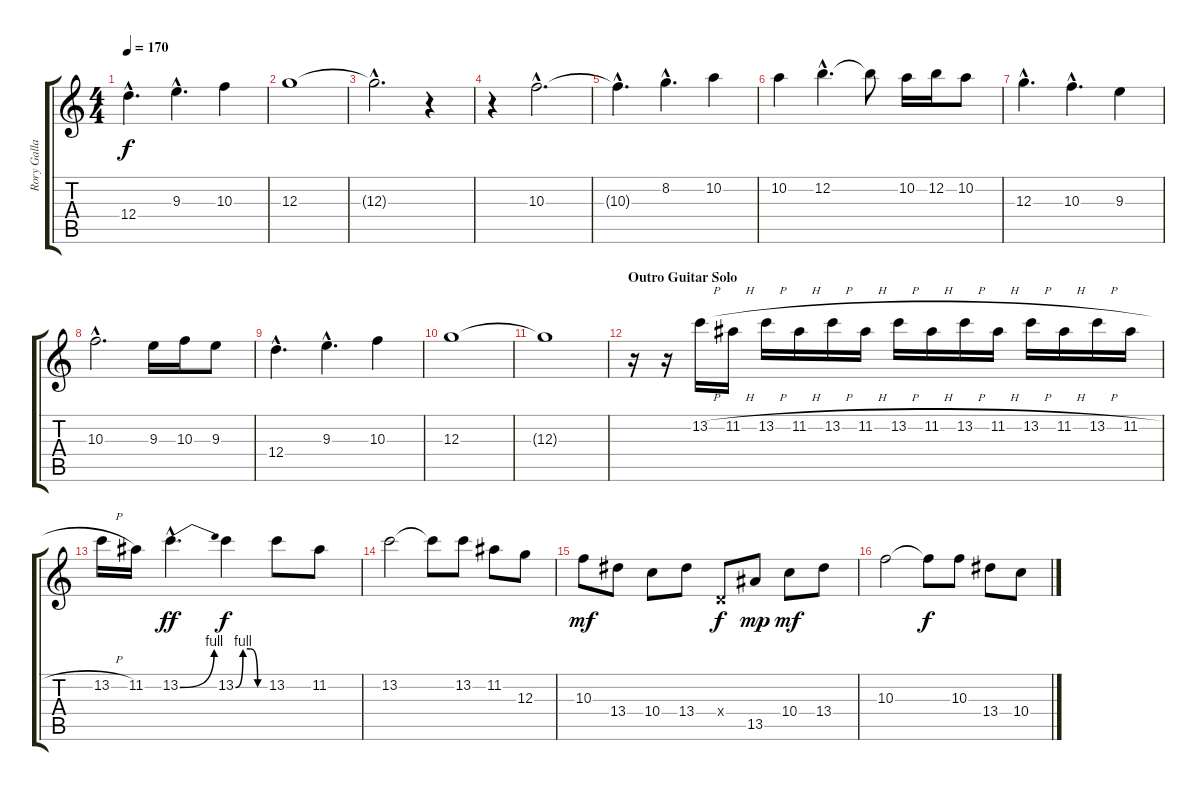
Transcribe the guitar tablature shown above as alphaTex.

\track ("Rory Gallagher Lead" "Rory Galla") {instrument overdrivenguitar}
\staff {score tabs}
\tuning (E4 B3 G3 D3 A2 E2) {hide}
\ts (4 4)
\tempo 170
\clef g2
\ks c
12.4{hac}.4{d dy f} 9.3{hac}.4{d} 10.3.4 |
12.3.1 |
12.3{hac t}.2{d} r.4 |
r.4 10.3{hac}.2{d} |
10.3{hac t}.4{d} 8.2{hac}.4{d} 10.2.4 |
10.2.4 12.2{hac}.4{d} 12.2{t}.8 10.2.16 12.2.16 10.2.8 |
12.3{hac}.4{d} 10.3{hac}.4{d} 9.3.4 |
10.3{hac}.2{d} 9.3.16 10.3.16 9.3.8 |
12.4{hac}.4{d} 9.3{hac}.4{d} 10.3.4 |
12.3.1 |
12.3{t}.1 |
\section ("" "Outro Guitar Solo")
r.16 r.16 13.2{h}.16 11.2{h}.16 13.2{h}.16 11.2{h}.16 13.2{h}.16 11.2{h}.16 13.2{h}.16 11.2{h}.16 13.2{h}.16 11.2{h}.16 13.2{h}.16 11.2{h}.16 13.2{h}.16 11.2{h}.16 |
13.2{h}.16 11.2.16 13.2{be (bend 0 0 60 4) hac}.4{d dy ff} 13.2{be (custom 0 0 15 4 30 4 45 0 60 0)}.4{dy f} 13.2.8 11.2.8 |
13.2.2 13.2{t}.8 13.2.8 11.2.8 12.3.8 |
10.3.8{dy mf} 13.4.8 10.4.8 13.4.8 0.4{x}.8{dy f} 13.5.8{dy mp} 10.4.8{dy mf} 13.4.8 |
10.3.2 10.3{t}.8{dy f} 10.3.8 13.4.8 10.4.8
